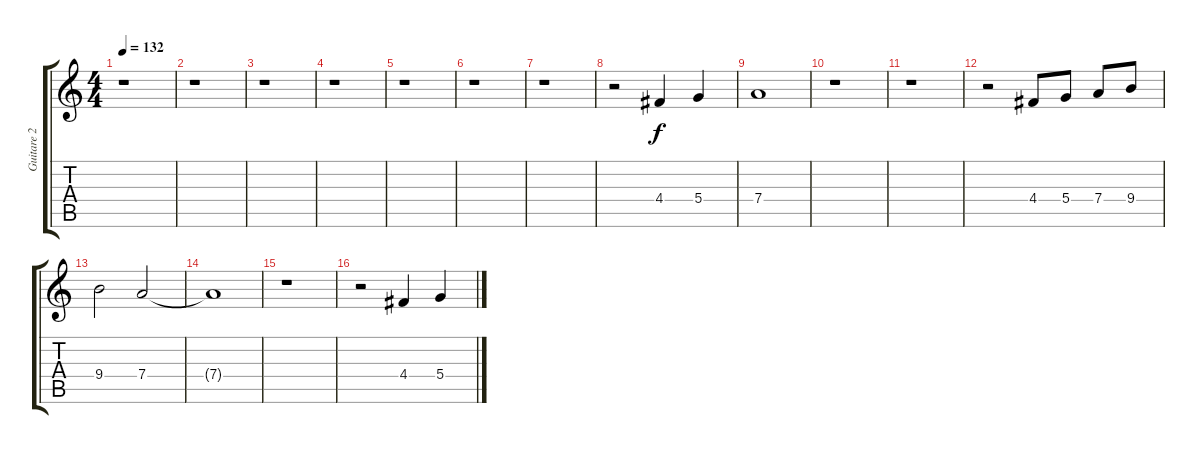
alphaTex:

\track ("Guitare 2" "Guitare 2") {instrument electricguitarjazz}
\staff {score tabs}
\tuning (E4 B3 G3 D3 A2 D2) {hide}
\ts (4 4)
\tempo 132
\clef g2
\ks c
r.1{dy f instrument electricguitarjazz} |
r.1 |
r.1 |
r.1 |
r.1 |
r.1 |
r.1 |
r.2 4.4.4 5.4.4 |
7.4.1 |
r.1 |
r.1 |
r.2 4.4.8 5.4.8 7.4.8 9.4.8 |
9.4.2 7.4.2 |
7.4{t}.1 |
r.1 |
r.2 4.4.4 5.4.4
